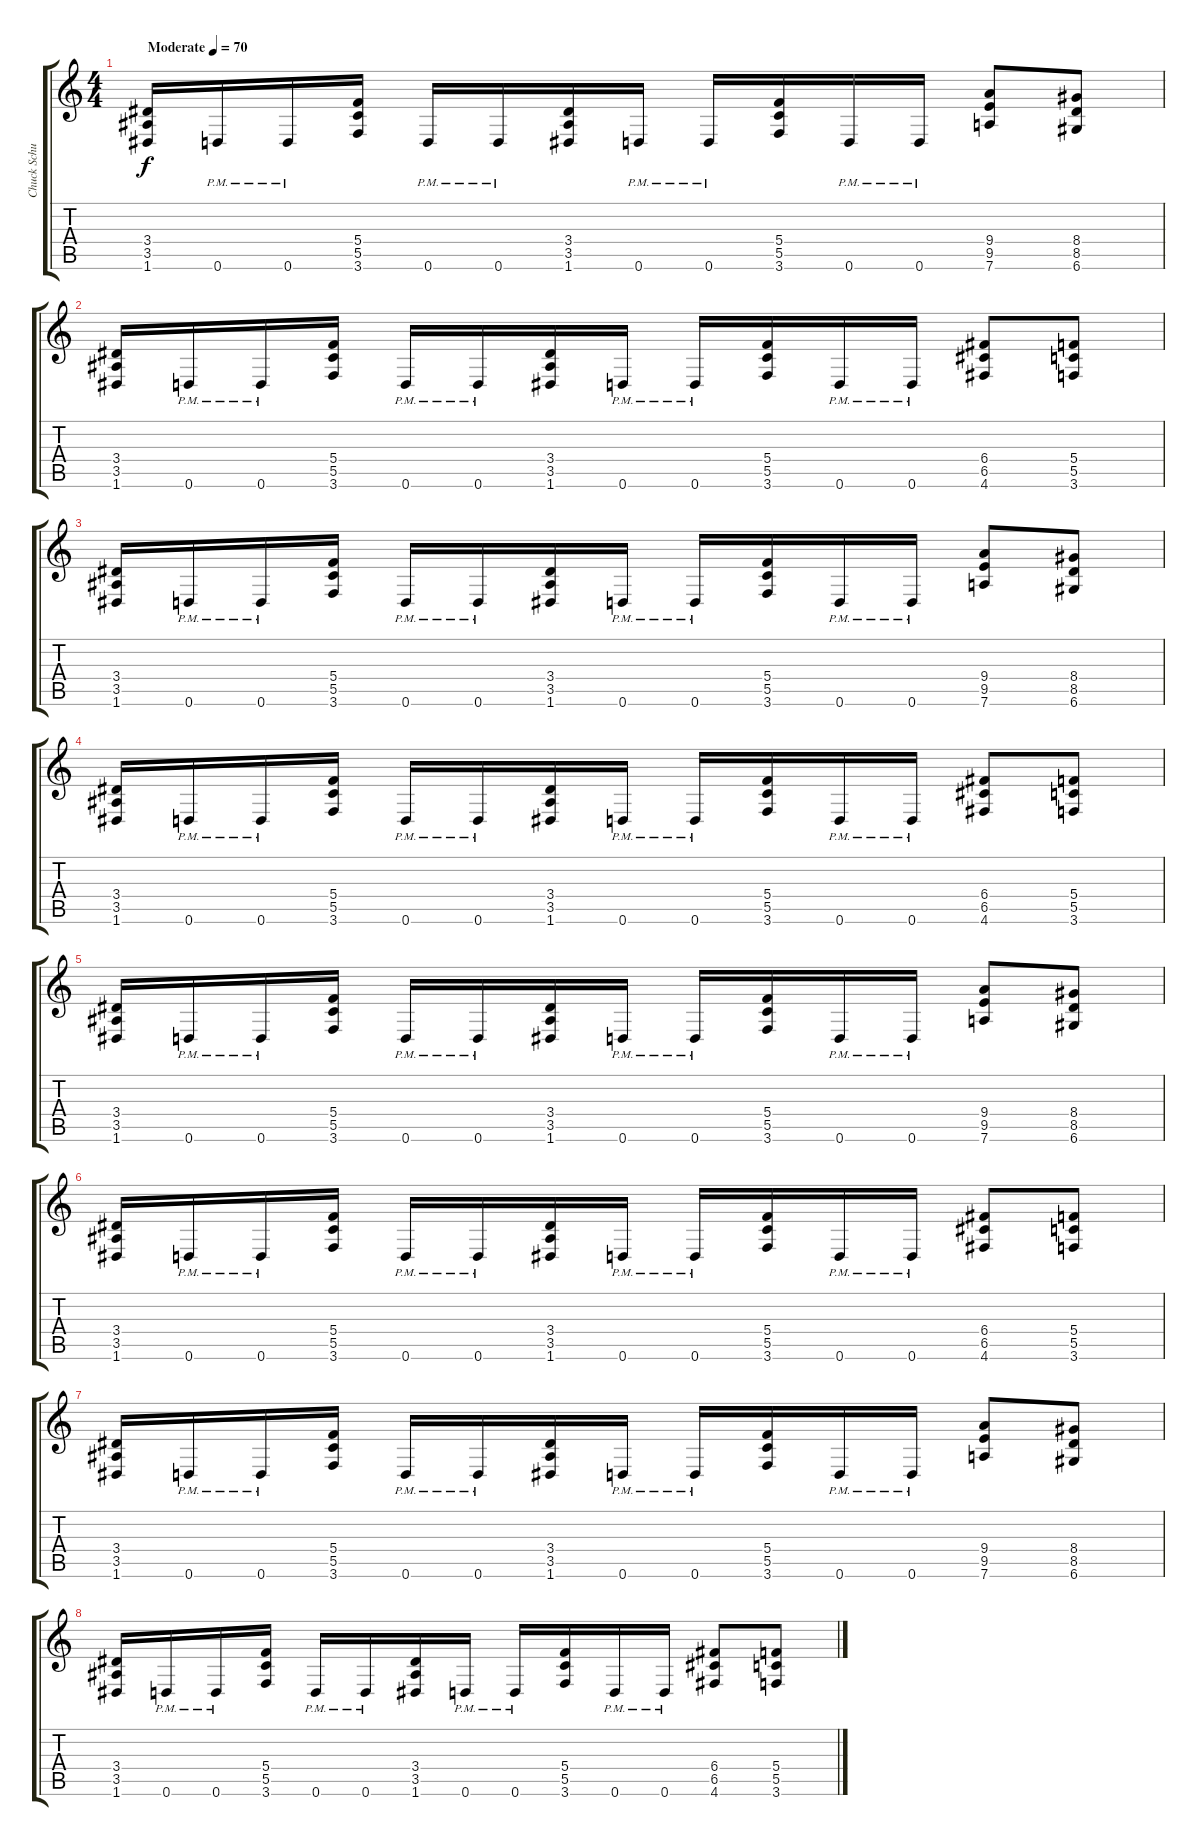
\track ("Chuck Schuldiner" "Chuck Schu") {instrument distortionguitar}
\staff {score tabs}
\tuning (D4 A3 F3 C3 G2 D2) {hide}
\ts (4 4)
\tempo (70 "Moderate")
\clef g2
\ks c
(3.4 3.5 1.6).16{dy f instrument distortionguitar} 0.6{pm}.16 0.6{pm}.16 (5.4 5.5 3.6).16 0.6{pm}.16 0.6{pm}.16 (3.4 3.5 1.6).16 0.6{pm}.16 0.6{pm}.16 (5.4 5.5 3.6).16 0.6{pm}.16 0.6{pm}.16 (9.4 9.5 7.6).8 (8.4 8.5 6.6).8 |
(3.4 3.5 1.6).16 0.6{pm}.16 0.6{pm}.16 (5.4 5.5 3.6).16 0.6{pm}.16 0.6{pm}.16 (3.4 3.5 1.6).16 0.6{pm}.16 0.6{pm}.16 (5.4 5.5 3.6).16 0.6{pm}.16 0.6{pm}.16 (6.4 6.5 4.6).8 (5.4 5.5 3.6).8 |
(3.4 3.5 1.6).16 0.6{pm}.16 0.6{pm}.16 (5.4 5.5 3.6).16 0.6{pm}.16 0.6{pm}.16 (3.4 3.5 1.6).16 0.6{pm}.16 0.6{pm}.16 (5.4 5.5 3.6).16 0.6{pm}.16 0.6{pm}.16 (9.4 9.5 7.6).8 (8.4 8.5 6.6).8 |
(3.4 3.5 1.6).16 0.6{pm}.16 0.6{pm}.16 (5.4 5.5 3.6).16 0.6{pm}.16 0.6{pm}.16 (3.4 3.5 1.6).16 0.6{pm}.16 0.6{pm}.16 (5.4 5.5 3.6).16 0.6{pm}.16 0.6{pm}.16 (6.4 6.5 4.6).8 (5.4 5.5 3.6).8 |
(3.4 3.5 1.6).16 0.6{pm}.16 0.6{pm}.16 (5.4 5.5 3.6).16 0.6{pm}.16 0.6{pm}.16 (3.4 3.5 1.6).16 0.6{pm}.16 0.6{pm}.16 (5.4 5.5 3.6).16 0.6{pm}.16 0.6{pm}.16 (9.4 9.5 7.6).8 (8.4 8.5 6.6).8 |
(3.4 3.5 1.6).16 0.6{pm}.16 0.6{pm}.16 (5.4 5.5 3.6).16 0.6{pm}.16 0.6{pm}.16 (3.4 3.5 1.6).16 0.6{pm}.16 0.6{pm}.16 (5.4 5.5 3.6).16 0.6{pm}.16 0.6{pm}.16 (6.4 6.5 4.6).8 (5.4 5.5 3.6).8 |
(3.4 3.5 1.6).16 0.6{pm}.16 0.6{pm}.16 (5.4 5.5 3.6).16 0.6{pm}.16 0.6{pm}.16 (3.4 3.5 1.6).16 0.6{pm}.16 0.6{pm}.16 (5.4 5.5 3.6).16 0.6{pm}.16 0.6{pm}.16 (9.4 9.5 7.6).8 (8.4 8.5 6.6).8 |
(3.4 3.5 1.6).16 0.6{pm}.16 0.6{pm}.16 (5.4 5.5 3.6).16 0.6{pm}.16 0.6{pm}.16 (3.4 3.5 1.6).16 0.6{pm}.16 0.6{pm}.16 (5.4 5.5 3.6).16 0.6{pm}.16 0.6{pm}.16 (6.4 6.5 4.6).8 (5.4 5.5 3.6).8
